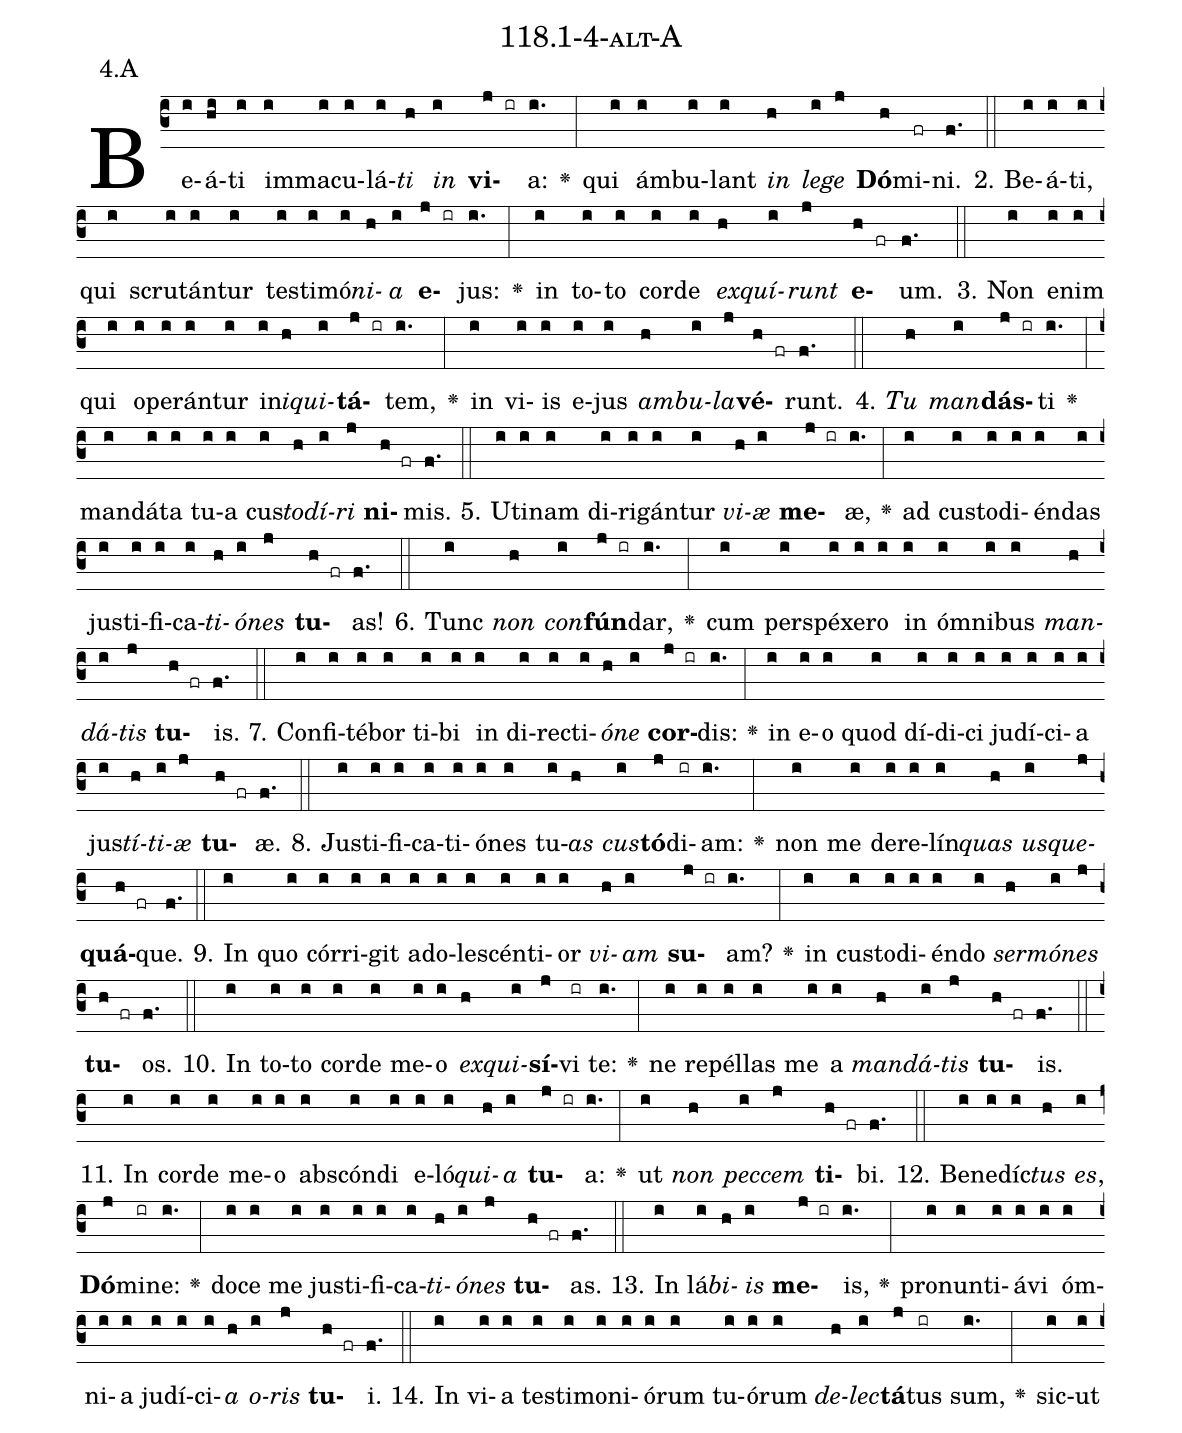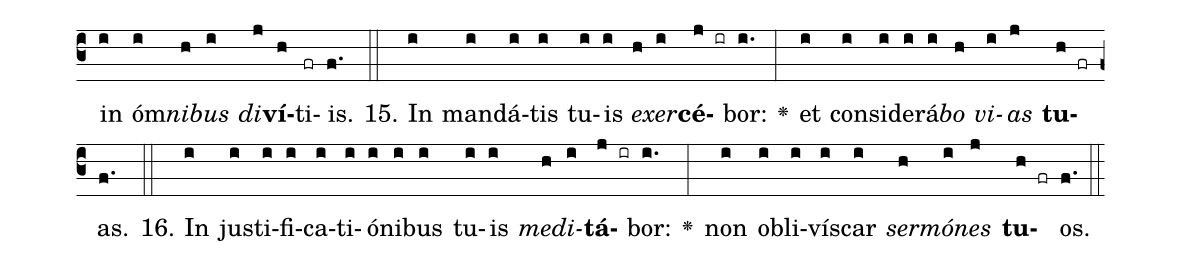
name: 118.1-4-alt-A;
annotation: 4.A;
%%
(c3)Be(i)á(hi)ti(i) im(i)ma(i)cu(i)lá(i)<i>ti</i>(h) <i>in</i>(i) <b>vi</b>(j ir)a:(i.) <v>\greheightstar</v>(:) qui(i) ám(i)bu(i)lant(i) <i>in</i>(h) <i>le</i>(i)<i>ge</i>(j) <b>Dó</b>(h)mi(fr)ni.(f.) (::)
2. Be(i)á(i)ti,(i) qui(i) scru(i)tán(i)tur(i) tes(i)ti(i)mó(i)<i>ni</i>(h)<i>a</i>(i) <b>e</b>(j ir)jus:(i.) <v>\greheightstar</v>(:) in(i) to(i)to(i) cor(i)de(i) <i>ex</i>(h)<i>quí</i>(i)<i>runt</i>(j) <b>e</b>(h fr)um.(f.) (::)
3. Non(i) e(i)nim(i) qui(i) o(i)pe(i)rán(i)tur(i) in(i)<i>i</i>(h)<i>qui</i>(i)<b>tá</b>(j ir)tem,(i.) <v>\greheightstar</v>(:) in(i) vi(i)is(i) e(i)jus(i) <i>am</i>(h)<i>bu</i>(i)<i>la</i>(j)<b>vé</b>(h fr)runt.(f.) (::)
4. <i>Tu</i>(h) <i>man</i>(i)<b>dás</b>(j ir)ti(i.) <v>\greheightstar</v>(:) man(i)dá(i)ta(i) tu(i)a(i) cus(i)<i>to</i>(h)<i>dí</i>(i)<i>ri</i>(j) <b>ni</b>(h fr)mis.(f.) (::)
5. U(i)ti(i)nam(i) di(i)ri(i)gán(i)tur(i) <i>vi</i>(h)<i>æ</i>(i) <b>me</b>(j ir)æ,(i.) <v>\greheightstar</v>(:) ad(i) cus(i)to(i)di(i)én(i)das(i) jus(i)ti(i)fi(i)ca(i)<i>ti</i>(h)<i>ó</i>(i)<i>nes</i>(j) <b>tu</b>(h fr)as!(f.) (::)
6. Tunc(i) <i>non</i>(h) <i>con</i>(i)<b>fún</b>(j ir)dar,(i.) <v>\greheightstar</v>(:) cum(i) per(i)spé(i)xe(i)ro(i) in(i) óm(i)ni(i)bus(i) <i>man</i>(h)<i>dá</i>(i)<i>tis</i>(j) <b>tu</b>(h fr)is.(f.) (::)
7. Con(i)fi(i)té(i)bor(i) ti(i)bi(i) in(i) di(i)rec(i)ti(i)<i>ó</i>(h)<i>ne</i>(i) <b>cor</b>(j ir)dis:(i.) <v>\greheightstar</v>(:) in(i) e(i)o(i) quod(i) dí(i)di(i)ci(i) ju(i)dí(i)ci(i)a(i) jus(i)<i>tí</i>(h)<i>ti</i>(i)<i>æ</i>(j) <b>tu</b>(h fr)æ.(f.) (::)
8. Jus(i)ti(i)fi(i)ca(i)ti(i)ó(i)nes(i) tu(i)<i>as</i>(h) <i>cus</i>(i)<b>tó</b>(j)di(ir)am:(i.) <v>\greheightstar</v>(:) non(i) me(i) de(i)re(i)lín(i)<i>quas</i>(h) <i>us</i>(i)<i>que</i>(j)<b>quá</b>(h fr)que.(f.) (::)
9. In(i) quo(i) cór(i)ri(i)git(i) ad(i)o(i)le(i)scén(i)ti(i)or(i) <i>vi</i>(h)<i>am</i>(i) <b>su</b>(j ir)am?(i.) <v>\greheightstar</v>(:) in(i) cus(i)to(i)di(i)én(i)do(i) <i>ser</i>(h)<i>mó</i>(i)<i>nes</i>(j) <b>tu</b>(h fr)os.(f.) (::)
10. In(i) to(i)to(i) cor(i)de(i) me(i)o(i) <i>ex</i>(h)<i>qui</i>(i)<b>sí</b>(j)vi(ir) te:(i.) <v>\greheightstar</v>(:) ne(i) re(i)pél(i)las(i) me(i) a(i) <i>man</i>(h)<i>dá</i>(i)<i>tis</i>(j) <b>tu</b>(h fr)is.(f.) (::)
11. In(i) cor(i)de(i) me(i)o(i) abs(i)cón(i)di(i) e(i)ló(i)<i>qui</i>(h)<i>a</i>(i) <b>tu</b>(j ir)a:(i.) <v>\greheightstar</v>(:) ut(i) <i>non</i>(h) <i>pec</i>(i)<i>cem</i>(j) <b>ti</b>(h fr)bi.(f.) (::)
12. Be(i)ne(i)díc(i)<i>tus</i>(h) <i>es</i>,(i) <b>Dó</b>(j)mi(ir)ne:(i.) <v>\greheightstar</v>(:) do(i)ce(i) me(i) jus(i)ti(i)fi(i)ca(i)<i>ti</i>(h)<i>ó</i>(i)<i>nes</i>(j) <b>tu</b>(h fr)as.(f.) (::)
13. In(i) lá(i)<i>bi</i>(h)<i>is</i>(i) <b>me</b>(j ir)is,(i.) <v>\greheightstar</v>(:) pro(i)nun(i)ti(i)á(i)vi(i) óm(i)ni(i)a(i) ju(i)dí(i)ci(i)<i>a</i>(h) <i>o</i>(i)<i>ris</i>(j) <b>tu</b>(h fr)i.(f.) (::)
14. In(i) vi(i)a(i) tes(i)ti(i)mo(i)ni(i)ó(i)rum(i) tu(i)ó(i)rum(i) <i>de</i>(h)<i>lec</i>(i)<b>tá</b>(j)tus(ir) sum,(i.) <v>\greheightstar</v>(:) sic(i)ut(i) in(i) óm(i)<i>ni</i>(h)<i>bus</i>(i) <i>di</i>(j)<b>ví</b>(h)ti(fr)is.(f.) (::)
15. In(i) man(i)dá(i)tis(i) tu(i)is(i) <i>ex</i>(h)<i>er</i>(i)<b>cé</b>(j ir)bor:(i.) <v>\greheightstar</v>(:) et(i) con(i)si(i)de(i)rá(i)<i>bo</i>(h) <i>vi</i>(i)<i>as</i>(j) <b>tu</b>(h fr)as.(f.) (::)
16. In(i) jus(i)ti(i)fi(i)ca(i)ti(i)ó(i)ni(i)bus(i) tu(i)is(i) <i>me</i>(h)<i>di</i>(i)<b>tá</b>(j ir)bor:(i.) <v>\greheightstar</v>(:) non(i) ob(i)li(i)vís(i)car(i) <i>ser</i>(h)<i>mó</i>(i)<i>nes</i>(j) <b>tu</b>(h fr)os.(f.) (::)
